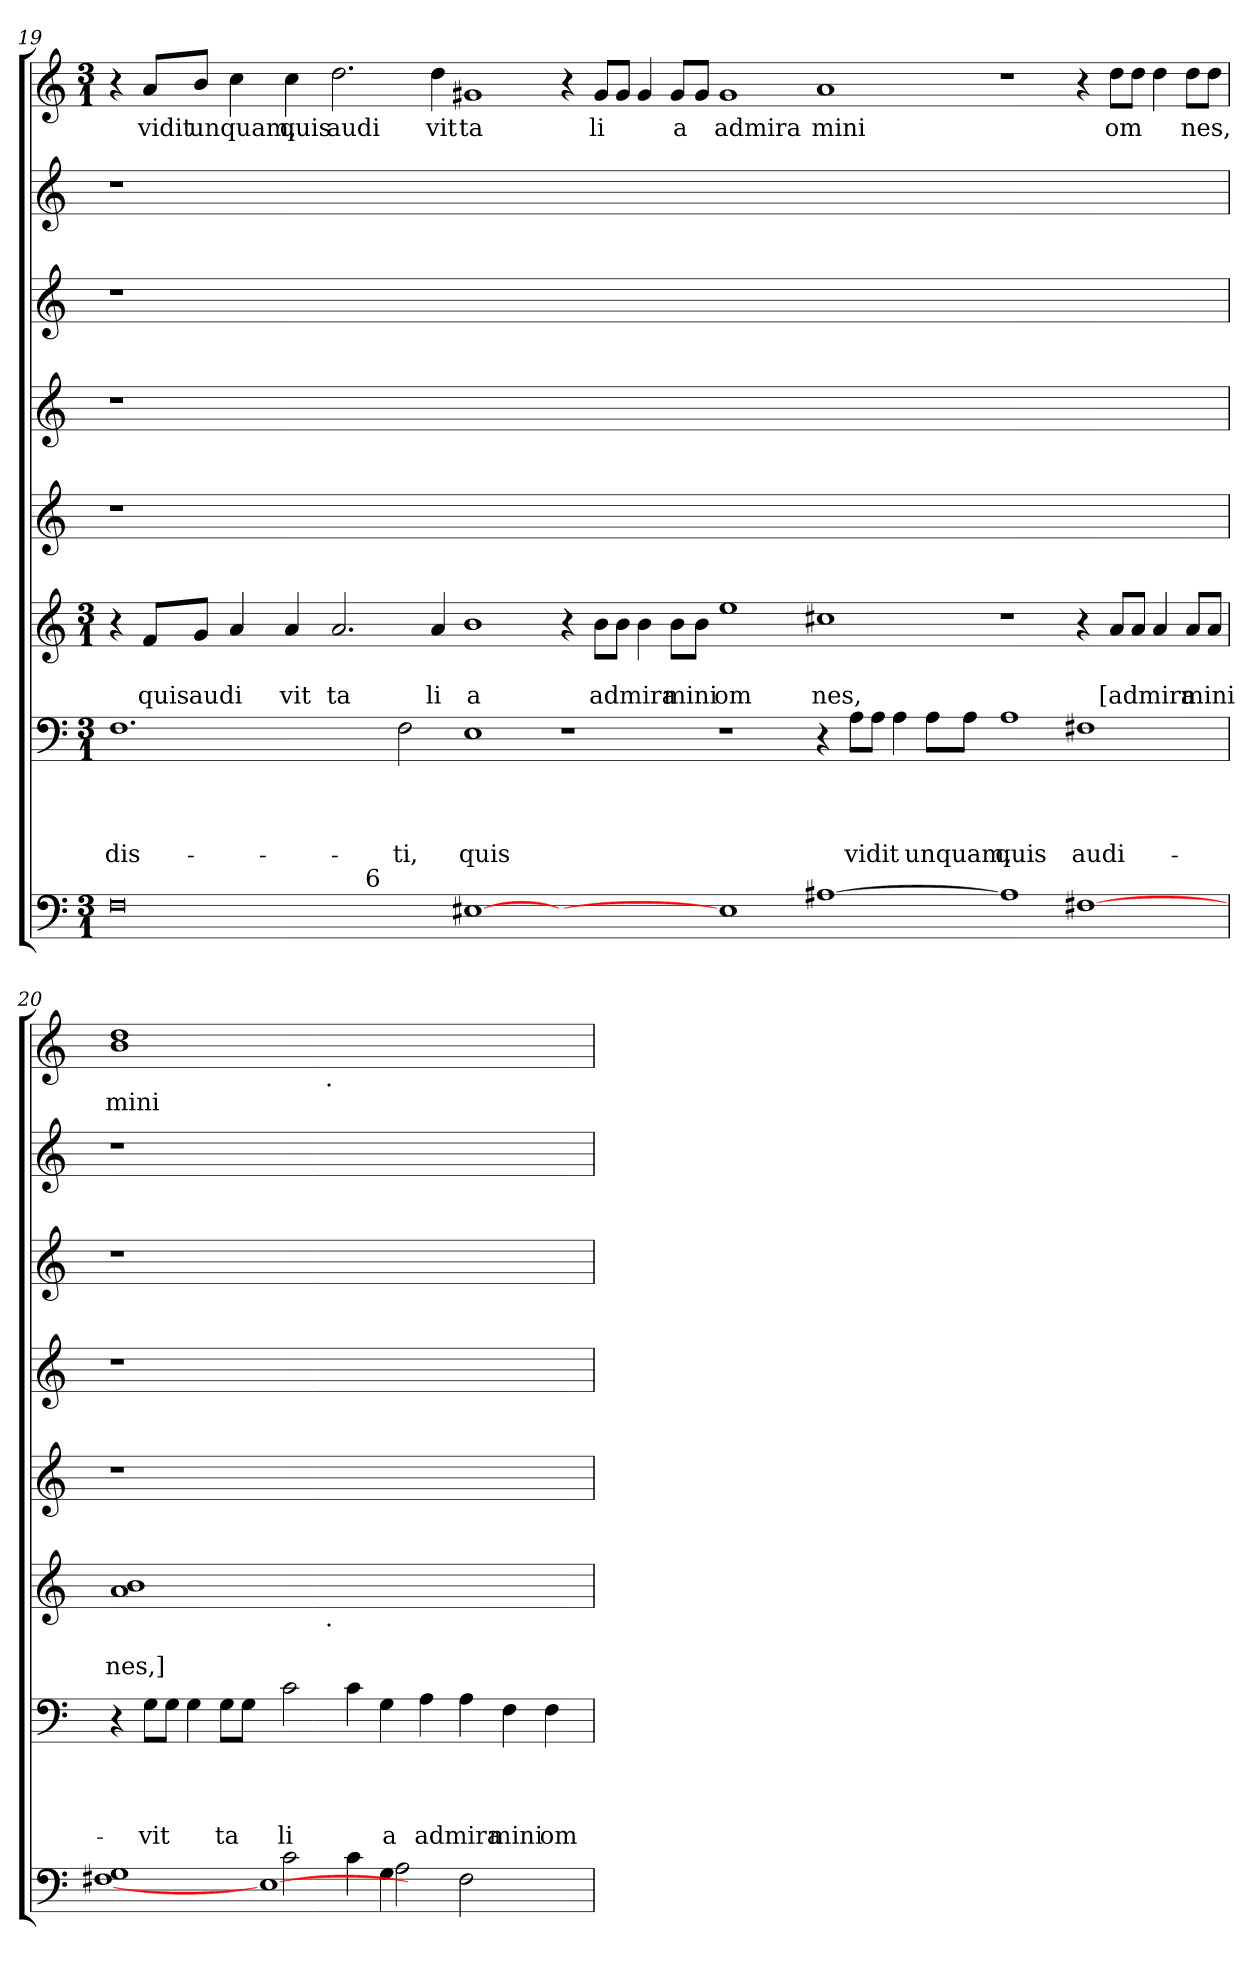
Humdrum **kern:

**kern	**kern	**text	**text	**text	**text	**kern	**text	**text	**kern	**kern	**kern	**kern	**kern	**text
*part8	*part7	*part7	*part7	*part7	*part7	*part6	*part6	*part6	*part5	*part4	*part3	*part2	*part1	*part1
*staff8	*staff7	*staff7	*staff7	*staff7	*staff7	*staff6	*staff6	*staff6	*staff5	*staff4	*staff3	*staff2	*staff1	*staff1
!!LO:PB:g=z
*clefF4	*clefF4	*	*	*	*	*clefG2	*	*	*clefG2	*clefG2	*clefG2	*clefG2	*clefG2	*
*k[]	*k[]	*	*	*	*	*k[]	*	*	*k[]	*k[]	*k[]	*k[]	*k[]	*
*C:	*C:	*	*	*	*	*C:	*	*	*C:	*C:	*C:	*C:	*C:	*
*M3/1	*M3/1	*	*	*	*	*M3/1	*	*	*	*	*	*	*M3/1	*
=19	=19	=19	=19	=19	=19	=19	=19	=19	=19	=19	=19	=19	=19	=19
!	!	!	!	!	!LO:LY:b	!	!	!	!	!	!	!	!	!
*^	*	*	*	*	*	*	*	*	*	*	*	*	*	*
0F>	1ryy	1.F	.	.	.	-dis-	4r	.	.	1r	1r	1r	1r	4r	.
!	!	!	!	!	!	!	!	!	!LO:LY:b	!	!	!	!	!	!LO:LY:b
.	.	.	.	.	.	.	8f/L	.	quis	.	.	.	.	8a/L	vidit
!	!	!	!	!	!	!	!	!	!LO:LY:b	!	!	!	!	!	!LO:LY:b
.	.	.	.	.	.	.	8g/J	.	audi	.	.	.	.	8b/J	unquam,
.	.	.	.	.	.	.	4a/	.	.	.	.	.	.	4cc\	.
!	!	!	!	!	!	!	!	!	!LO:LY:b	!	!	!	!	!	!LO:LY:b
.	.	.	.	.	.	.	4a/	.	vit	.	.	.	.	4cc\	quis
!	!	!	!	!	!	!	!	!	!LO:LY:b	!	!	!	!	!	!LO:LY:b
.	4ryy	.	.	.	.	.	2.a/	.	ta	1%7ryy	1%7ryy	1%7ryy	1%7ryy	2.dd\	audi
!	!LO:TX:a:t=6	!	!	!	!	!	!	!	!	!	!	!	!	!	!
.	1ryy	.	.	.	.	.	.	.	.	.	.	.	.	.	.
!	!	!	!	!	!	!LO:LY:b	!	!	!	!	!	!	!	!	!
.	.	2F\	.	.	.	-ti,	.	.	.	.	.	.	.	.	.
!	!	!	!	!	!	!	!	!	!LO:LY:b	!	!	!	!	!	!LO:LY:b
.	.	.	.	.	.	.	4a/	.	li	.	.	.	.	4dd\	vit
!	!	!	!	!	!	!LO:LY:b	!	!	!LO:LY:b	!	!	!	!	!	!LO:LY:b
[>1E#	.	1E	.	.	.	quis	1b	.	a	.	.	.	.	1g#X	ta
.	1ryy	.	.	.	.	.	.	.	.	.	.	.	.	.	.
1ryy	.	1r	.	.	.	.	4r	.	.	.	.	.	.	4r	.
!	!	!	!	!	!	!	!	!	!LO:LY:b	!	!	!	!	!	!LO:LY:b
.	1ryy	.	.	.	.	.	8b\L	.	admira	.	.	.	.	8g#/L	li
.	.	.	.	.	.	.	8b\J	.	.	.	.	.	.	8g#/J	.
.	.	.	.	.	.	.	4b\	.	.	.	.	.	.	4g#/	.
!	!	!	!	!	!	!	!	!	!LO:LY:b	!	!	!	!	!	!LO:LY:b
.	.	.	.	.	.	.	8b\L	.	mini	.	.	.	.	8g#/L	a
.	.	.	.	.	.	.	8b\J	.	.	.	.	.	.	8g#/J	.
!	!	!	!	!	!	!	!	!	!LO:LY:b	!	!	!	!	!	!LO:LY:b
1E#]	.	1r	.	.	.	.	1ee	.	om	.	.	.	.	1g#	admira
.	4%15ryy	.	.	.	.	.	.	.	.	.	.	.	.	.	.
!	!	!	!	!	!	!	!	!	!LO:LY:b	!	!	!	!	!	!LO:LY:b
[>1A#	.	4r	.	.	.	.	1cc#X	.	nes,	.	.	.	.	1a	mini
!	!	!	!	!	!	!LO:LY:b	!	!	!	!	!	!	!	!	!
.	.	8A\L	.	.	.	vidit	.	.	.	.	.	.	.	.	.
.	.	8A\J	.	.	.	.	.	.	.	.	.	.	.	.	.
.	.	4A\	.	.	.	.	.	.	.	.	.	.	.	.	.
!	!	!	!	!	!	!LO:LY:b	!	!	!	!	!	!	!	!	!
.	.	8A\L	.	.	.	unquam,	.	.	.	.	.	.	.	.	.
.	.	8A\J	.	.	.	.	.	.	.	.	.	.	.	.	.
!	!	!	!	!	!	!LO:LY:b	!	!	!	!	!	!	!	!	!
1A#]	.	1A	.	.	.	quis	1r	.	.	.	.	.	.	1r	.
!	!	!	!	!	!	!LO:LY:b	!	!	!	!	!	!	!	!	!
[<1F#X>	.	1F#X	.	.	.	audi-	4r	.	.	.	.	.	.	4r	.
!	!	!	!	!	!	!	!	!	!LO:LY:b	!	!	!	!	!	!LO:LY:b
.	.	.	.	.	.	.	8a/L	.	[admira	.	.	.	.	8dd\L	om
.	.	.	.	.	.	.	8a/J	.	.	.	.	.	.	8dd\J	.
.	.	.	.	.	.	.	4a/	.	.	.	.	.	.	4dd\	.
!	!	!	!	!	!	!	!	!	!LO:LY:b	!	!	!	!	!	!LO:LY:b
.	.	.	.	.	.	.	8a/L	.	mini	.	.	.	.	8dd\L	nes,
.	.	.	.	.	.	.	8a/J	.	.	.	.	.	.	8dd\J	.
!!LO:LB:g=z
=20	=20	=20	=20	=20	=20	=20	=20	=20	=20	=20	=20	=20	=20	=20	=20
*	*^	*	*	*	*	*	*	*	*	*	*	*	*	*	*
!	!	!	!	!	!	!	!	!	!	!LO:LY:b	!	!	!	!	!	!LO:LY:b
32%31ryy	1F#X 1G	1..ryy	4r	.	.	.	.	1a 1b	.	nes,]	1r	1r	1r	1r	1b 1dd	mini
!	!	!	!	!	!	!	!LO:LY:b	!	!	!	!	!	!	!	!	!
.	.	.	8G\L	.	.	.	-vit	.	.	.	.	.	.	.	.	.
.	.	.	8G\J	.	.	.	.	.	.	.	.	.	.	.	.	.
.	.	.	4G\	.	.	.	.	.	.	.	.	.	.	.	.	.
!	!	!	!	!	!	!	!LO:LY:b	!	!	!	!	!	!	!	!	!
.	.	.	8G\L	.	.	.	ta	.	.	.	.	.	.	.	.	.
.	.	.	8G\J	.	.	.	.	.	.	.	.	.	.	.	.	.
1E#_	.	.	.	.	.	.	.	.	.	.	.	.	.	.	.	.
!	!	!	!	!	!	!	!LO:LY:b	!	!	!	!	!	!	!	!	!
.	2c\	.	2c\	.	.	.	li	4.ryy	.	.	0ryy	0ryy	0ryy	0ryy	4.ryy	.
!	!	!	!	!	!	!	!	!	!	!	!	!	!	!	!LO:TX:b:t=.	!
!	!	!	!	!	!	!	!	!LO:TX:b:t=.	!	!	!	!	!	!	!	!
.	.	.	.	.	.	.	.	1ryy	.	.	.	.	.	.	1ryy	.
.	4c\	.	4c\	.	.	.	.	.	.	.	.	.	.	.	.	.
!	!	!	!	!	!	!	!LO:LY:b	!	!	!	!	!	!	!	!	!
.	4G\	2A\	4G\	.	.	.	a	.	.	.	.	.	.	.	.	.
4ryy	.	.	.	.	.	.	.	.	.	.	.	.	.	.	.	.
!	!	!	!	!	!	!	!LO:LY:b	!	!	!	!	!	!	!	!	!
.	4ryy	.	4A\	.	.	.	admira	.	.	.	.	.	.	.	.	.
2ryy	.	.	.	.	.	.	.	.	.	.	.	.	.	.	.	.
.	2.ryy	2F#\	4A\	.	.	.	.	.	.	.	.	.	.	.	.	.
.	.	.	.	.	.	.	.	2ryy	.	.	.	.	.	.	2ryy	.
!	!	!	!	!	!	!	!LO:LY:b	!	!	!	!	!	!	!	!	!
.	.	.	4F\	.	.	.	mini	.	.	.	.	.	.	.	.	.
4ryy	.	.	.	.	.	.	.	.	.	.	.	.	.	.	.	.
!	!	!	!	!	!	!	!LO:LY:b	!	!	!	!	!	!	!	!	!
.	.	4ryy	4F\	.	.	.	om	.	.	.	.	.	.	.	.	.
.	.	.	.	.	.	.	.	8ryy	.	.	.	.	.	.	8ryy	.
32ryy	.	.	.	.	.	.	.	.	.	.	.	.	.	.	.	.
*v	*v	*v	*	*	*	*	*	*	*	*	*	*	*	*	*	*
=	=	=	=	=	=	=	=	=	=	=	=	=	=	=
*-	*-	*-	*-	*-	*-	*-	*-	*-	*-	*-	*-	*-	*-	*-
